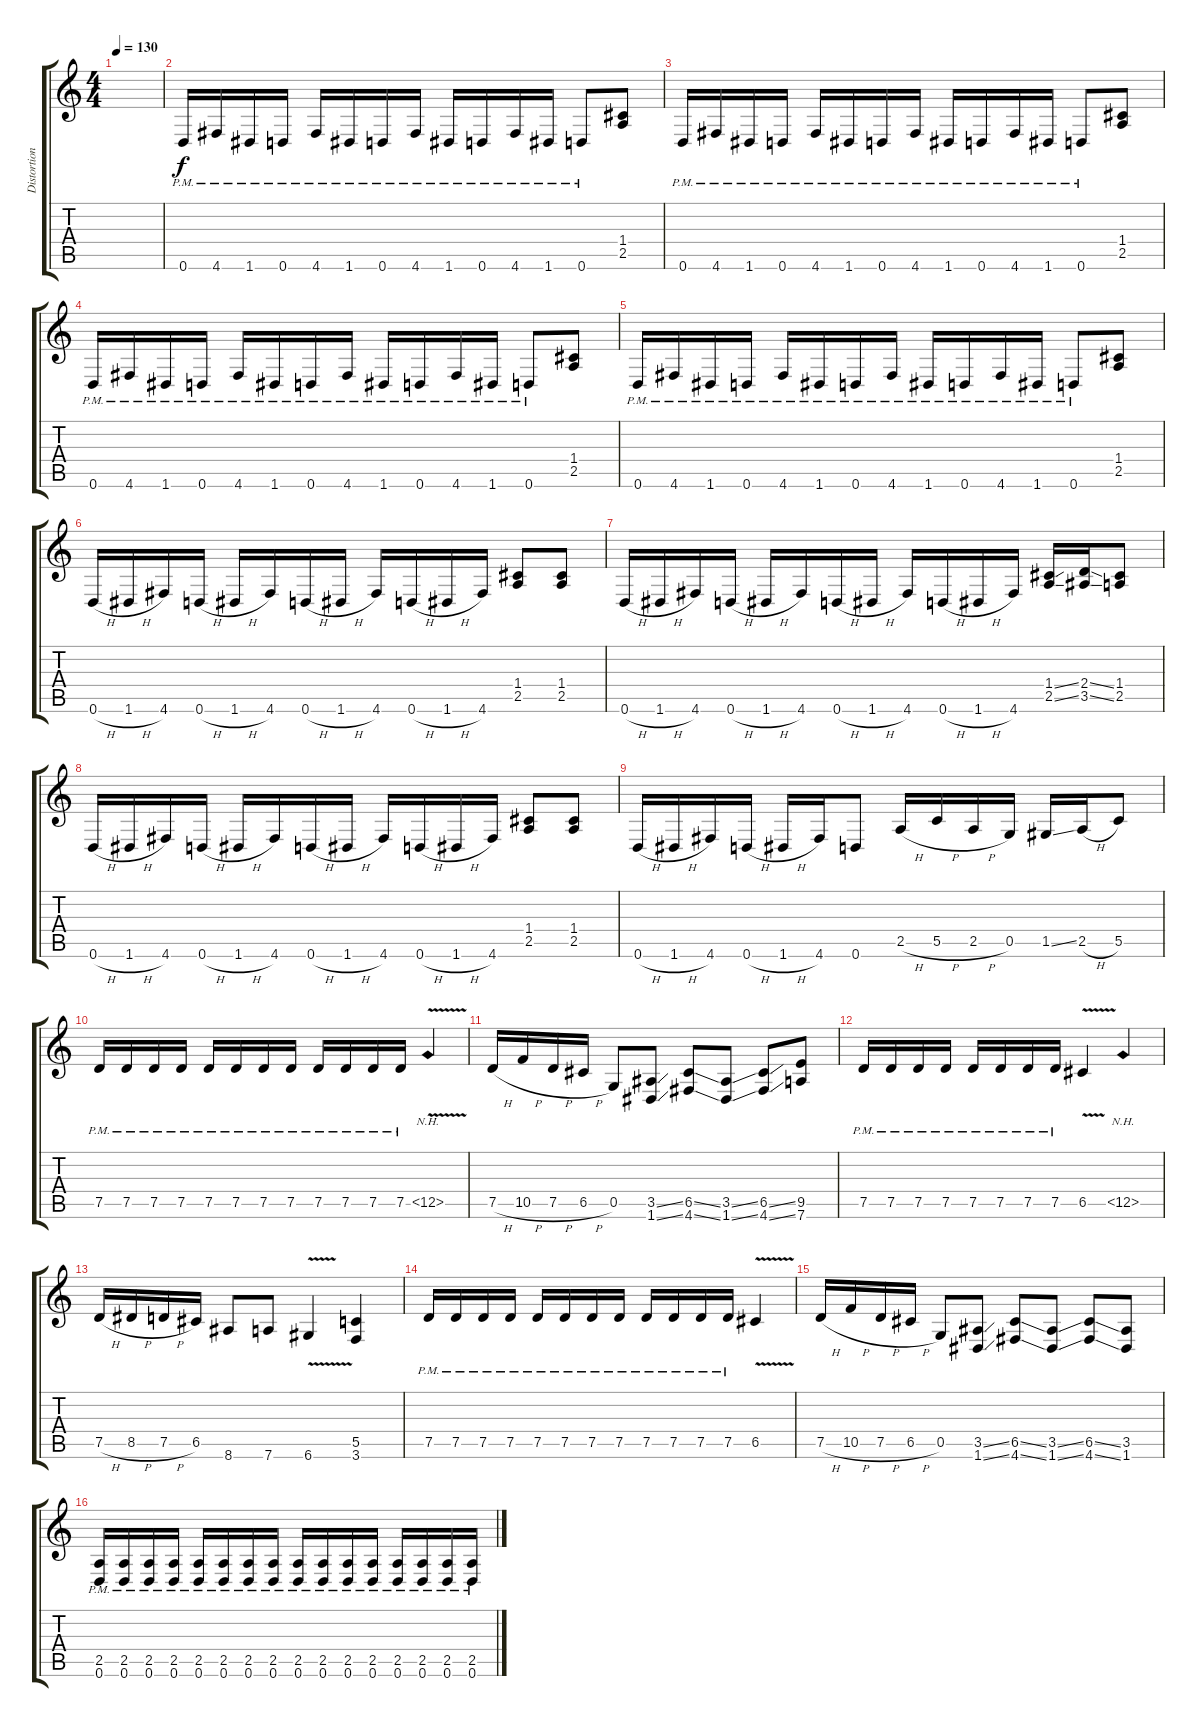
\track ("Distortion" "Distortion") {instrument acousticguitarsteel}
\staff {score tabs}
\tuning (D4 A3 F3 C3 G2 D2) {hide}
\ts (4 4)
\tempo 130
\clef g2
\ks c
|
0.6{pm}.16 4.6{pm}.16 1.6{pm}.16 0.6{pm}.16 4.6{pm}.16 1.6{pm}.16 0.6{pm}.16 4.6{pm}.16 1.6{pm}.16 0.6{pm}.16 4.6{pm}.16 1.6{pm}.16 0.6{pm}.8 (1.4 2.5).8 |
0.6{pm}.16 4.6{pm}.16 1.6{pm}.16 0.6{pm}.16 4.6{pm}.16 1.6{pm}.16 0.6{pm}.16 4.6{pm}.16 1.6{pm}.16 0.6{pm}.16 4.6{pm}.16 1.6{pm}.16 0.6{pm}.8 (1.4 2.5).8 |
0.6{pm}.16 4.6{pm}.16 1.6{pm}.16 0.6{pm}.16 4.6{pm}.16 1.6{pm}.16 0.6{pm}.16 4.6{pm}.16 1.6{pm}.16 0.6{pm}.16 4.6{pm}.16 1.6{pm}.16 0.6{pm}.8 (1.4 2.5).8 |
0.6{pm}.16 4.6{pm}.16 1.6{pm}.16 0.6{pm}.16 4.6{pm}.16 1.6{pm}.16 0.6{pm}.16 4.6{pm}.16 1.6{pm}.16 0.6{pm}.16 4.6{pm}.16 1.6{pm}.16 0.6{pm}.8 (1.4 2.5).8 |
0.6{h}.16 1.6{h}.16 4.6.16 0.6{h}.16 1.6{h}.16 4.6.16 0.6{h}.16 1.6{h}.16 4.6.16 0.6{h}.16 1.6{h}.16 4.6.16 (1.4 2.5).8 (1.4 2.5).8 |
0.6{h}.16 1.6{h}.16 4.6.16 0.6{h}.16 1.6{h}.16 4.6.16 0.6{h}.16 1.6{h}.16 4.6.16 0.6{h}.16 1.6{h}.16 4.6.16 (1.4{ss} 2.5{ss}).16 (2.4{ss} 3.5{ss}).16 (1.4 2.5).8 |
0.6{h}.16 1.6{h}.16 4.6.16 0.6{h}.16 1.6{h}.16 4.6.16 0.6{h}.16 1.6{h}.16 4.6.16 0.6{h}.16 1.6{h}.16 4.6.16 (1.4 2.5).8 (1.4 2.5).8 |
0.6{h}.16 1.6{h}.16 4.6.16 0.6{h}.16 1.6{h}.16 4.6.16 0.6.8 2.5{h}.16 5.5{h}.16 2.5{h}.16 0.5.16 1.5{ss}.16 2.5{h}.16 5.5.8 |
7.5{pm}.16 7.5{pm}.16 7.5{pm}.16 7.5{pm}.16 7.5{pm}.16 7.5{pm}.16 7.5{pm}.16 7.5{pm}.16 7.5{pm}.16 7.5{pm}.16 7.5{pm}.16 7.5{pm}.16 6.5{nh v}.4 |
7.5{h}.16 10.5{h}.16 7.5{h}.16 6.5{h}.16 0.5.8 (3.5{ss} 1.6{ss}).8 (6.5{ss} 4.6{ss}).8 (3.5{ss} 1.6{ss}).8 (6.5{ss} 4.6{ss}).8 (9.5 7.6).8 |
7.5{pm}.16 7.5{pm}.16 7.5{pm}.16 7.5{pm}.16 7.5{pm}.16 7.5{pm}.16 7.5{pm}.16 7.5{pm}.16 6.5{v}.4 6.5{nh}.4 |
7.5{h}.16 8.5{h}.16 7.5{h}.16 6.5.16 8.6.8 7.6.8 6.6{v}.4 (5.5 3.6).4 |
7.5{pm}.16 7.5{pm}.16 7.5{pm}.16 7.5{pm}.16 7.5{pm}.16 7.5{pm}.16 7.5{pm}.16 7.5{pm}.16 7.5{pm}.16 7.5{pm}.16 7.5{pm}.16 7.5{pm}.16 6.5{v}.4 |
7.5{h}.16 10.5{h}.16 7.5{h}.16 6.5{h}.16 0.5.8 (3.5{ss} 1.6{ss}).8 (6.5{ss} 4.6{ss}).8 (3.5{ss} 1.6{ss}).8 (6.5{ss} 4.6{ss}).8 (3.5 1.6).8 |
(2.5 0.6{pm}).16 (2.5 0.6{pm}).16 (2.5 0.6{pm}).16 (2.5 0.6{pm}).16 (2.5 0.6{pm}).16 (2.5 0.6{pm}).16 (2.5 0.6{pm}).16 (2.5 0.6{pm}).16 (2.5 0.6{pm}).16 (2.5 0.6{pm}).16 (2.5 0.6{pm}).16 (2.5 0.6{pm}).16 (2.5 0.6{pm}).16 (2.5 0.6{pm}).16 (2.5 0.6{pm}).16 (2.5 0.6{pm}).16
